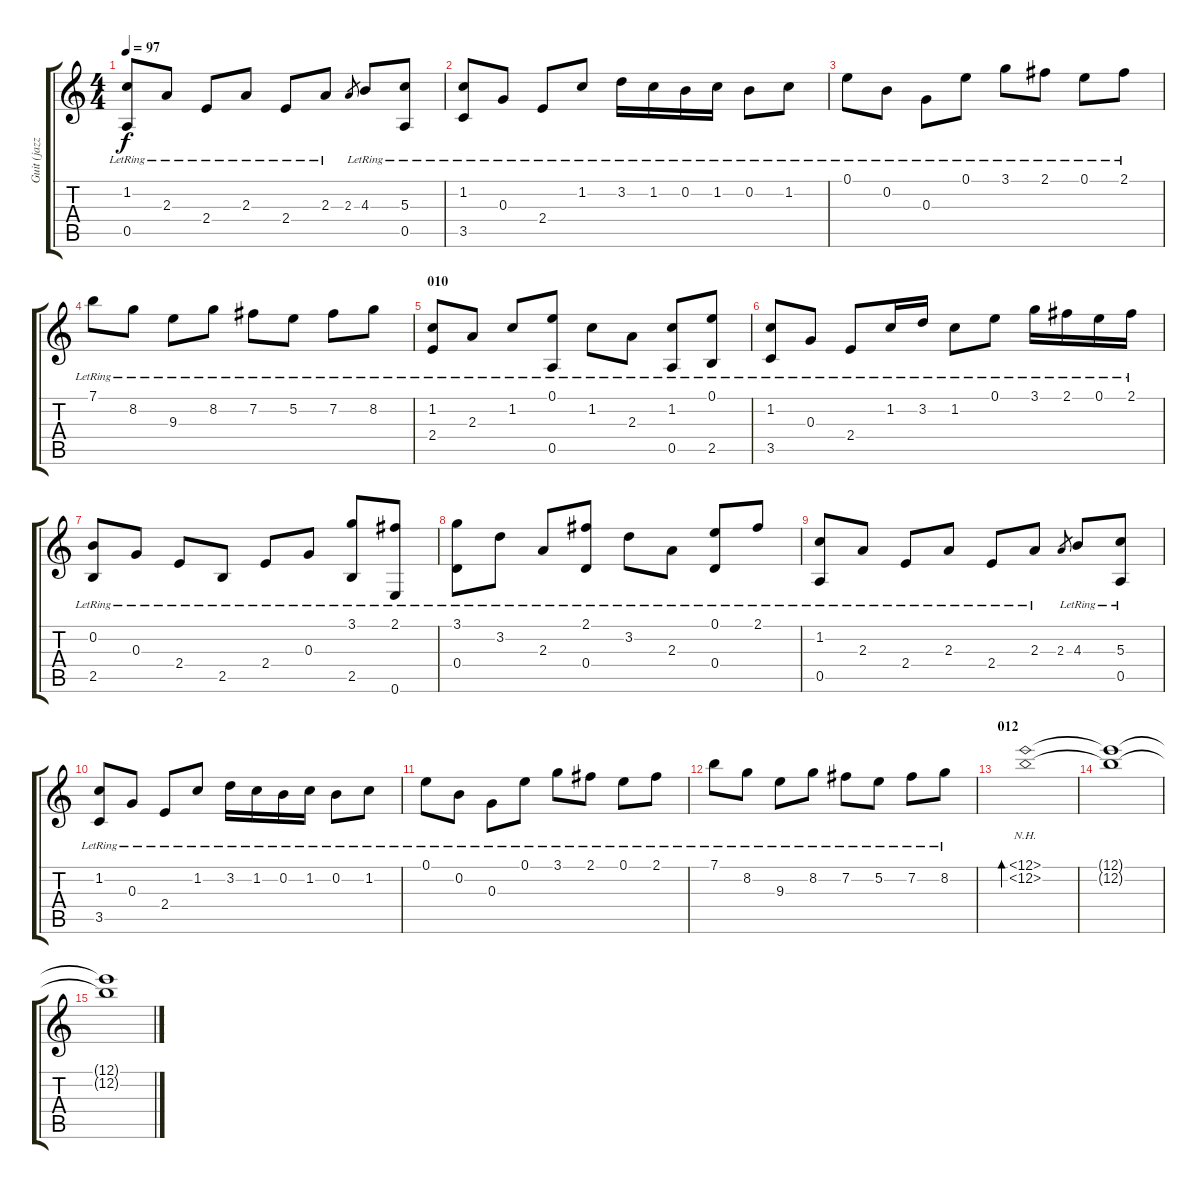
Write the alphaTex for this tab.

\track ("Guit (jazz)" "Guit (jazz") {instrument electricguitarjazz}
\staff {score tabs}
\tuning (E4 B3 G3 D3 A2 E2) {hide}
\ts (4 4)
\tempo 97
\clef g2
\ks c
(1.2{lr} 0.5{lr}).8{dy f} 2.3{lr}.8 2.4{lr}.8 2.3{lr}.8 2.4{lr}.8 2.3{lr}.8 2.3.8{gr} 4.3{lr}.8 (5.3{lr} 0.5{lr}).8 |
(1.2{lr} 3.5{lr}).8 0.3{lr}.8 2.4{lr}.8 1.2{lr}.8 3.2{lr}.16 1.2{lr}.16 0.2{lr}.16 1.2{lr}.16 0.2{lr}.8 1.2{lr}.8 |
0.1{lr}.8 0.2{lr}.8 0.3{lr}.8 0.1{lr}.8 3.1{lr}.8 2.1{lr}.8 0.1{lr}.8 2.1{lr}.8 |
7.1{lr}.8 8.2{lr}.8 9.3{lr}.8 8.2{lr}.8 7.2{lr}.8 5.2{lr}.8 7.2{lr}.8 8.2{lr}.8 |
\section ("" "010")
(1.2{lr} 2.4{lr}).8 2.3{lr}.8 1.2{lr}.8 (0.1{lr} 0.5{lr}).8 1.2{lr}.8 2.3{lr}.8 (1.2{lr} 0.5{lr}).8 (0.1{lr} 2.5{lr}).8 |
(1.2{lr} 3.5{lr}).8 0.3{lr}.8 2.4{lr}.8 1.2{lr}.16 3.2{lr}.16 1.2{lr}.8 0.1{lr}.8 3.1{lr}.16 2.1{lr}.16 0.1{lr}.16 2.1{lr}.16 |
(0.2{lr} 2.5{lr}).8 0.3{lr}.8 2.4{lr}.8 2.5{lr}.8 2.4{lr}.8 0.3{lr}.8 (3.1{lr} 2.5{lr}).8 (2.1{lr} 0.6{lr}).8 |
(3.1{lr} 0.4{lr}).8 3.2{lr}.8 2.3{lr}.8 (2.1{lr} 0.4{lr}).8 3.2{lr}.8 2.3{lr}.8 (0.1{lr} 0.4{lr}).8 2.1{lr}.8 |
(1.2{lr} 0.5{lr}).8 2.3{lr}.8 2.4{lr}.8 2.3{lr}.8 2.4{lr}.8 2.3{lr}.8 2.3.8{gr} 4.3{lr}.8 (5.3{lr} 0.5{lr}).8 |
(1.2{lr} 3.5{lr}).8 0.3{lr}.8 2.4{lr}.8 1.2{lr}.8 3.2{lr}.16 1.2{lr}.16 0.2{lr}.16 1.2{lr}.16 0.2{lr}.8 1.2{lr}.8 |
0.1{lr}.8 0.2{lr}.8 0.3{lr}.8 0.1{lr}.8 3.1{lr}.8 2.1{lr}.8 0.1{lr}.8 2.1{lr}.8 |
7.1{lr}.8 8.2{lr}.8 9.3{lr}.8 8.2{lr}.8 7.2{lr}.8 5.2{lr}.8 7.2{lr}.8 8.2{lr}.8 |
\section ("" "012")
(12.1{nh} 12.2{nh}).1{bd 240} |
(12.1{t} 12.2{t}).1 |
(12.1{t} 12.2{t}).1
